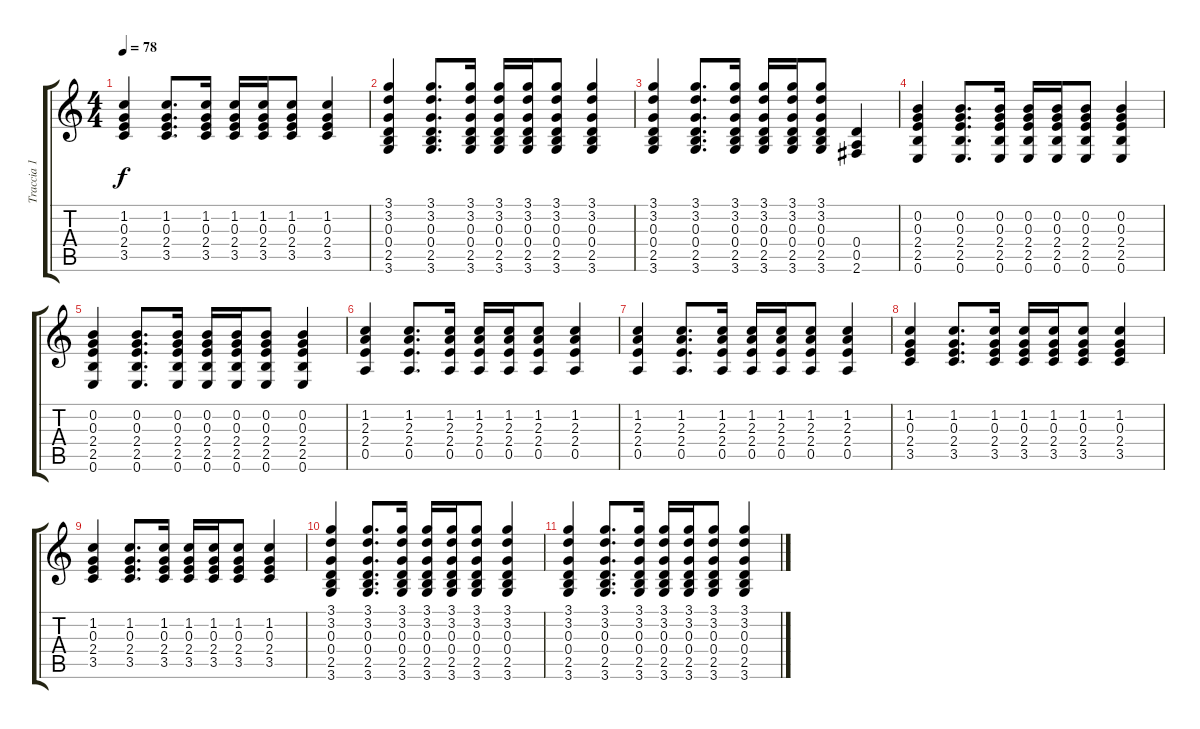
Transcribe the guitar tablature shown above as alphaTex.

\track ("Traccia 1" "Traccia 1") {instrument acousticguitarsteel}
\staff {score tabs}
\tuning (E4 B3 G3 D3 A2 E2) {hide}
\ts (4 4)
\tempo 78
\clef g2
\ks c
(1.2 0.3 2.4 3.5).4{dy f} (1.2 0.3 2.4 3.5).8{d} (1.2 0.3 2.4 3.5).16 (1.2 0.3 2.4 3.5).16 (1.2 0.3 2.4 3.5).16 (1.2 0.3 2.4 3.5).8 (1.2 0.3 2.4 3.5).4 |
(3.1 3.2 0.3 0.4 2.5 3.6).4 (3.1 3.2 0.3 0.4 2.5 3.6).8{d} (3.1 3.2 0.3 0.4 2.5 3.6).16 (3.1 3.2 0.3 0.4 2.5 3.6).16 (3.1 3.2 0.3 0.4 2.5 3.6).16 (3.1 3.2 0.3 0.4 2.5 3.6).8 (3.1 3.2 0.3 0.4 2.5 3.6).4 |
(3.1 3.2 0.3 0.4 2.5 3.6).4 (3.1 3.2 0.3 0.4 2.5 3.6).8{d} (3.1 3.2 0.3 0.4 2.5 3.6).16 (3.1 3.2 0.3 0.4 2.5 3.6).16 (3.1 3.2 0.3 0.4 2.5 3.6).16 (3.1 3.2 0.3 0.4 2.5 3.6).8 (0.4 0.5 2.6).4 |
(0.2 0.3 2.4 2.5 0.6).4 (0.2 0.3 2.4 2.5 0.6).8{d} (0.2 0.3 2.4 2.5 0.6).16 (0.2 0.3 2.4 2.5 0.6).16 (0.2 0.3 2.4 2.5 0.6).16 (0.2 0.3 2.4 2.5 0.6).8 (0.2 0.3 2.4 2.5 0.6).4 |
(0.2 0.3 2.4 2.5 0.6).4 (0.2 0.3 2.4 2.5 0.6).8{d} (0.2 0.3 2.4 2.5 0.6).16 (0.2 0.3 2.4 2.5 0.6).16 (0.2 0.3 2.4 2.5 0.6).16 (0.2 0.3 2.4 2.5 0.6).8 (0.2 0.3 2.4 2.5 0.6).4 |
(1.2 2.3 2.4 0.5).4 (1.2 2.3 2.4 0.5).8{d} (1.2 2.3 2.4 0.5).16 (1.2 2.3 2.4 0.5).16 (1.2 2.3 2.4 0.5).16 (1.2 2.3 2.4 0.5).8 (1.2 2.3 2.4 0.5).4 |
(1.2 2.3 2.4 0.5).4 (1.2 2.3 2.4 0.5).8{d} (1.2 2.3 2.4 0.5).16 (1.2 2.3 2.4 0.5).16 (1.2 2.3 2.4 0.5).16 (1.2 2.3 2.4 0.5).8 (1.2 2.3 2.4 0.5).4 |
(1.2 0.3 2.4 3.5).4 (1.2 0.3 2.4 3.5).8{d} (1.2 0.3 2.4 3.5).16 (1.2 0.3 2.4 3.5).16 (1.2 0.3 2.4 3.5).16 (1.2 0.3 2.4 3.5).8 (1.2 0.3 2.4 3.5).4 |
(1.2 0.3 2.4 3.5).4 (1.2 0.3 2.4 3.5).8{d} (1.2 0.3 2.4 3.5).16 (1.2 0.3 2.4 3.5).16 (1.2 0.3 2.4 3.5).16 (1.2 0.3 2.4 3.5).8 (1.2 0.3 2.4 3.5).4 |
(3.1 3.2 0.3 0.4 2.5 3.6).4 (3.1 3.2 0.3 0.4 2.5 3.6).8{d} (3.1 3.2 0.3 0.4 2.5 3.6).16 (3.1 3.2 0.3 0.4 2.5 3.6).16 (3.1 3.2 0.3 0.4 2.5 3.6).16 (3.1 3.2 0.3 0.4 2.5 3.6).8 (3.1 3.2 0.3 0.4 2.5 3.6).4 |
(3.1 3.2 0.3 0.4 2.5 3.6).4 (3.1 3.2 0.3 0.4 2.5 3.6).8{d} (3.1 3.2 0.3 0.4 2.5 3.6).16 (3.1 3.2 0.3 0.4 2.5 3.6).16 (3.1 3.2 0.3 0.4 2.5 3.6).16 (3.1 3.2 0.3 0.4 2.5 3.6).8 (3.1 3.2 0.3 0.4 2.5 3.6).4
